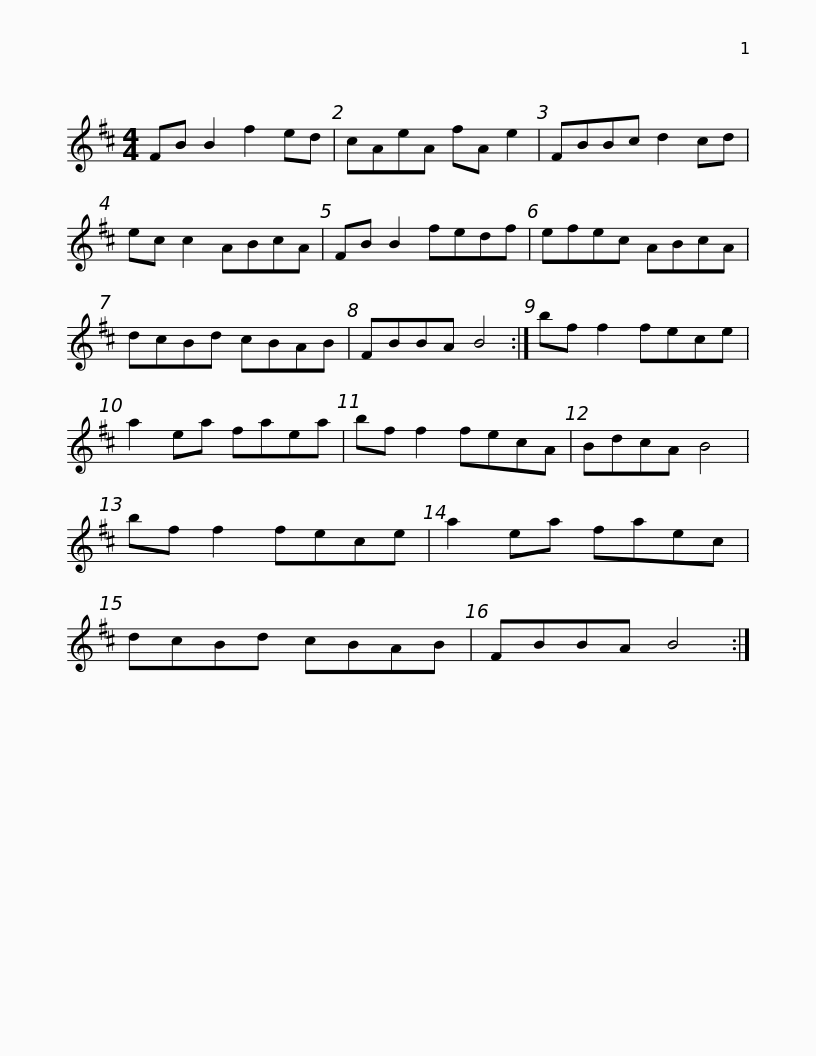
X:1
L:1/8
M:4/4
I:linebreak $
K:Bmin
V:1 treble
V:1
 FB B2 f2 ed | cAeA fA e2 | FBBc d2 cd | ec c2 ABcA | FB B2 fedf | %5
 efec ABcA |$ dcBd cBAB | FBBA B4 :| bf f2 fece | a2 ea faea | %10
 bf f2 fecA | BdcA B4 |$ bf f2 fece | a2 ea faec | dcBd cBAB | %15
 FBBA B4 :| %16
